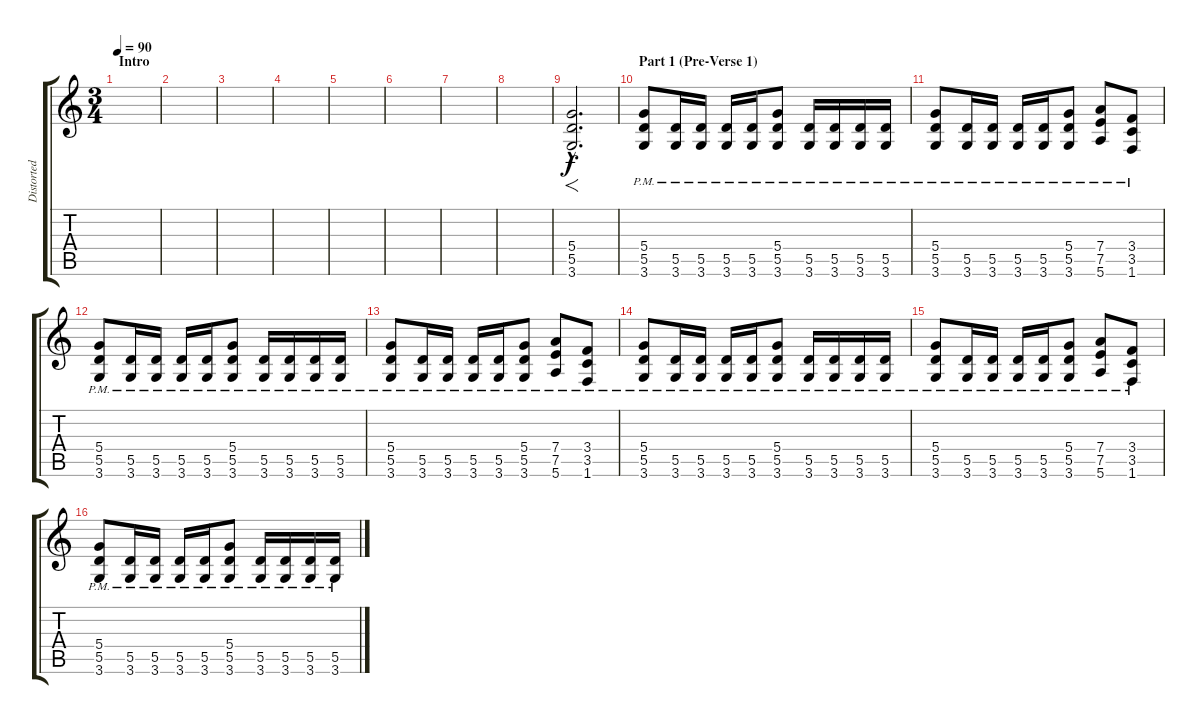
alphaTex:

\track ("Distorted Guitar I" "Distorted ") {instrument distortionguitar}
\staff {score tabs}
\tuning (E4 B3 G3 D3 A2 E2) {hide}
\ts (3 4)
\section ("" "Intro")
\tempo 90
\clef g2
\ks c
|
|
|
|
|
|
|
|
(5.4{hac} 5.5{hac} 3.6{hac}).2{f d} |
\section ("" "Part 1 (Pre-Verse 1)")
(5.4{pm} 5.5{pm} 3.6).8 (5.5{pm} 3.6).16 (5.5{pm} 3.6).16 (5.5{pm} 3.6).16 (5.5{pm} 3.6).16 (5.4{pm} 5.5{pm} 3.6).8 (5.5{pm} 3.6).16 (5.5{pm} 3.6).16 (5.5{pm} 3.6).16 (5.5{pm} 3.6).16 |
(5.4{pm} 5.5{pm} 3.6).8 (5.5{pm} 3.6).16 (5.5{pm} 3.6).16 (5.5{pm} 3.6).16 (5.5{pm} 3.6).16 (5.4{pm} 5.5{pm} 3.6).8 (7.4{pm} 7.5{pm} 5.6).8 (3.4{pm} 3.5{pm} 1.6).8 |
(5.4{pm} 5.5{pm} 3.6).8 (5.5{pm} 3.6).16 (5.5{pm} 3.6).16 (5.5{pm} 3.6).16 (5.5{pm} 3.6).16 (5.4{pm} 5.5{pm} 3.6).8 (5.5{pm} 3.6).16 (5.5{pm} 3.6).16 (5.5{pm} 3.6).16 (5.5{pm} 3.6).16 |
(5.4{pm} 5.5{pm} 3.6).8 (5.5{pm} 3.6).16 (5.5{pm} 3.6).16 (5.5{pm} 3.6).16 (5.5{pm} 3.6).16 (5.4{pm} 5.5{pm} 3.6).8 (7.4{pm} 7.5{pm} 5.6).8 (3.4{pm} 3.5{pm} 1.6).8 |
(5.4{pm} 5.5{pm} 3.6).8 (5.5{pm} 3.6).16 (5.5{pm} 3.6).16 (5.5{pm} 3.6).16 (5.5{pm} 3.6).16 (5.4{pm} 5.5{pm} 3.6).8 (5.5{pm} 3.6).16 (5.5{pm} 3.6).16 (5.5{pm} 3.6).16 (5.5{pm} 3.6).16 |
(5.4{pm} 5.5{pm} 3.6).8 (5.5{pm} 3.6).16 (5.5{pm} 3.6).16 (5.5{pm} 3.6).16 (5.5{pm} 3.6).16 (5.4{pm} 5.5{pm} 3.6).8 (7.4{pm} 7.5{pm} 5.6).8 (3.4{pm} 3.5{pm} 1.6).8 |
(5.4{pm} 5.5{pm} 3.6).8 (5.5{pm} 3.6).16 (5.5{pm} 3.6).16 (5.5{pm} 3.6).16 (5.5{pm} 3.6).16 (5.4{pm} 5.5{pm} 3.6).8 (5.5{pm} 3.6).16 (5.5{pm} 3.6).16 (5.5{pm} 3.6).16 (5.5{pm} 3.6).16
